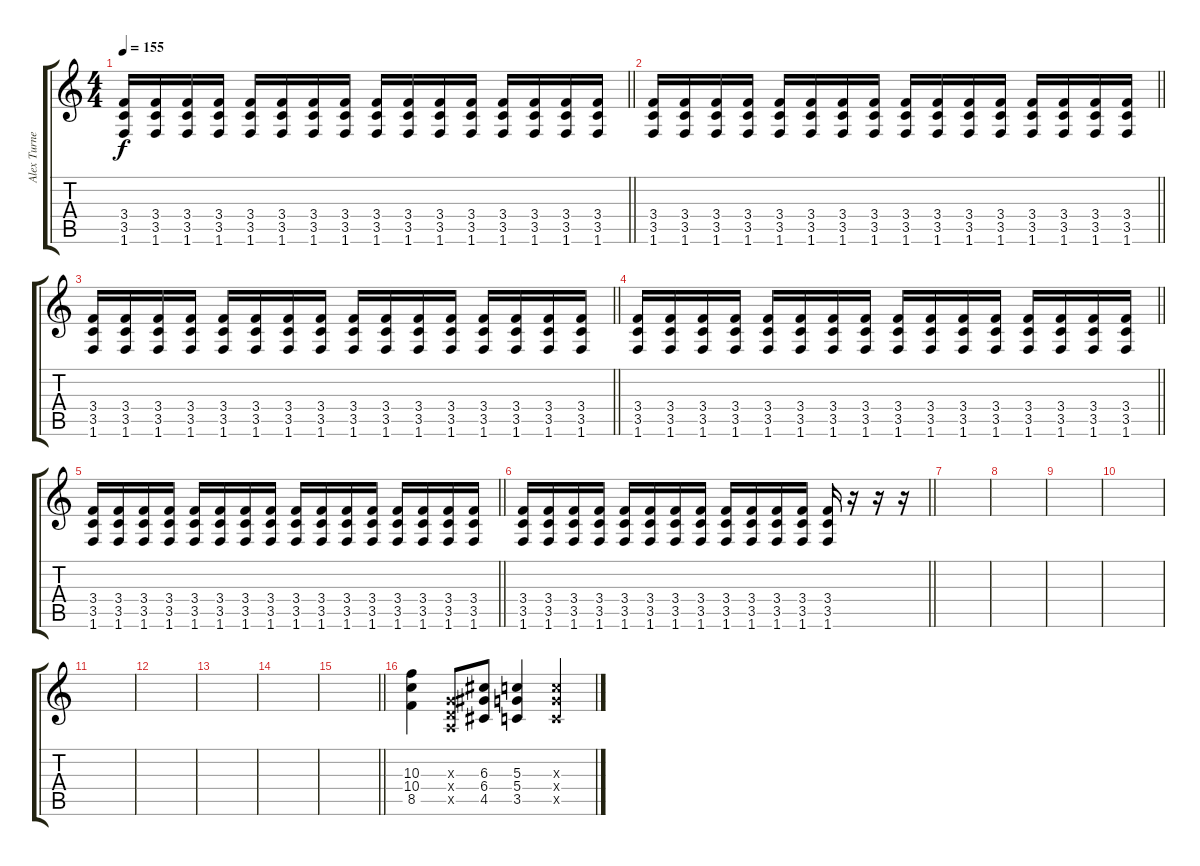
\track ("Alex Turner" "Alex Turne") {instrument distortionguitar}
\staff {score tabs}
\tuning (E4 B3 G3 D3 A2 E2) {hide}
\ts (4 4)
\tempo 155
\clef g2
\barLineRight lightlight
\ks c
(3.4 3.5 1.6).16{dy f} (3.4 3.5 1.6).16 (3.4 3.5 1.6).16 (3.4 3.5 1.6).16 (3.4 3.5 1.6).16 (3.4 3.5 1.6).16 (3.4 3.5 1.6).16 (3.4 3.5 1.6).16 (3.4 3.5 1.6).16 (3.4 3.5 1.6).16 (3.4 3.5 1.6).16 (3.4 3.5 1.6).16 (3.4 3.5 1.6).16 (3.4 3.5 1.6).16 (3.4 3.5 1.6).16 (3.4 3.5 1.6).16 |
\barLineRight lightlight
(3.4 3.5 1.6).16 (3.4 3.5 1.6).16 (3.4 3.5 1.6).16 (3.4 3.5 1.6).16 (3.4 3.5 1.6).16 (3.4 3.5 1.6).16 (3.4 3.5 1.6).16 (3.4 3.5 1.6).16 (3.4 3.5 1.6).16 (3.4 3.5 1.6).16 (3.4 3.5 1.6).16 (3.4 3.5 1.6).16 (3.4 3.5 1.6).16 (3.4 3.5 1.6).16 (3.4 3.5 1.6).16 (3.4 3.5 1.6).16 |
\barLineRight lightlight
(3.4 3.5 1.6).16 (3.4 3.5 1.6).16 (3.4 3.5 1.6).16 (3.4 3.5 1.6).16 (3.4 3.5 1.6).16 (3.4 3.5 1.6).16 (3.4 3.5 1.6).16 (3.4 3.5 1.6).16 (3.4 3.5 1.6).16 (3.4 3.5 1.6).16 (3.4 3.5 1.6).16 (3.4 3.5 1.6).16 (3.4 3.5 1.6).16 (3.4 3.5 1.6).16 (3.4 3.5 1.6).16 (3.4 3.5 1.6).16 |
\barLineRight lightlight
(3.4 3.5 1.6).16 (3.4 3.5 1.6).16 (3.4 3.5 1.6).16 (3.4 3.5 1.6).16 (3.4 3.5 1.6).16 (3.4 3.5 1.6).16 (3.4 3.5 1.6).16 (3.4 3.5 1.6).16 (3.4 3.5 1.6).16 (3.4 3.5 1.6).16 (3.4 3.5 1.6).16 (3.4 3.5 1.6).16 (3.4 3.5 1.6).16 (3.4 3.5 1.6).16 (3.4 3.5 1.6).16 (3.4 3.5 1.6).16 |
\barLineRight lightlight
(3.4 3.5 1.6).16 (3.4 3.5 1.6).16 (3.4 3.5 1.6).16 (3.4 3.5 1.6).16 (3.4 3.5 1.6).16 (3.4 3.5 1.6).16 (3.4 3.5 1.6).16 (3.4 3.5 1.6).16 (3.4 3.5 1.6).16 (3.4 3.5 1.6).16 (3.4 3.5 1.6).16 (3.4 3.5 1.6).16 (3.4 3.5 1.6).16 (3.4 3.5 1.6).16 (3.4 3.5 1.6).16 (3.4 3.5 1.6).16 |
\barLineRight lightlight
(3.4 3.5 1.6).16 (3.4 3.5 1.6).16 (3.4 3.5 1.6).16 (3.4 3.5 1.6).16 (3.4 3.5 1.6).16 (3.4 3.5 1.6).16 (3.4 3.5 1.6).16 (3.4 3.5 1.6).16 (3.4 3.5 1.6).16 (3.4 3.5 1.6).16 (3.4 3.5 1.6).16 (3.4 3.5 1.6).16 (3.4 3.5 1.6).16 r.16 r.16 r.16 |
|
|
|
|
|
|
|
|
\barLineRight lightlight
|
(10.3 10.4 8.5).4 (0.3{x} 0.4{x} 0.5{x}).8 (6.3 6.4 4.5).8 (5.3 5.4 3.5).4 (5.3{x} 5.4{x} 3.5{x}).4
